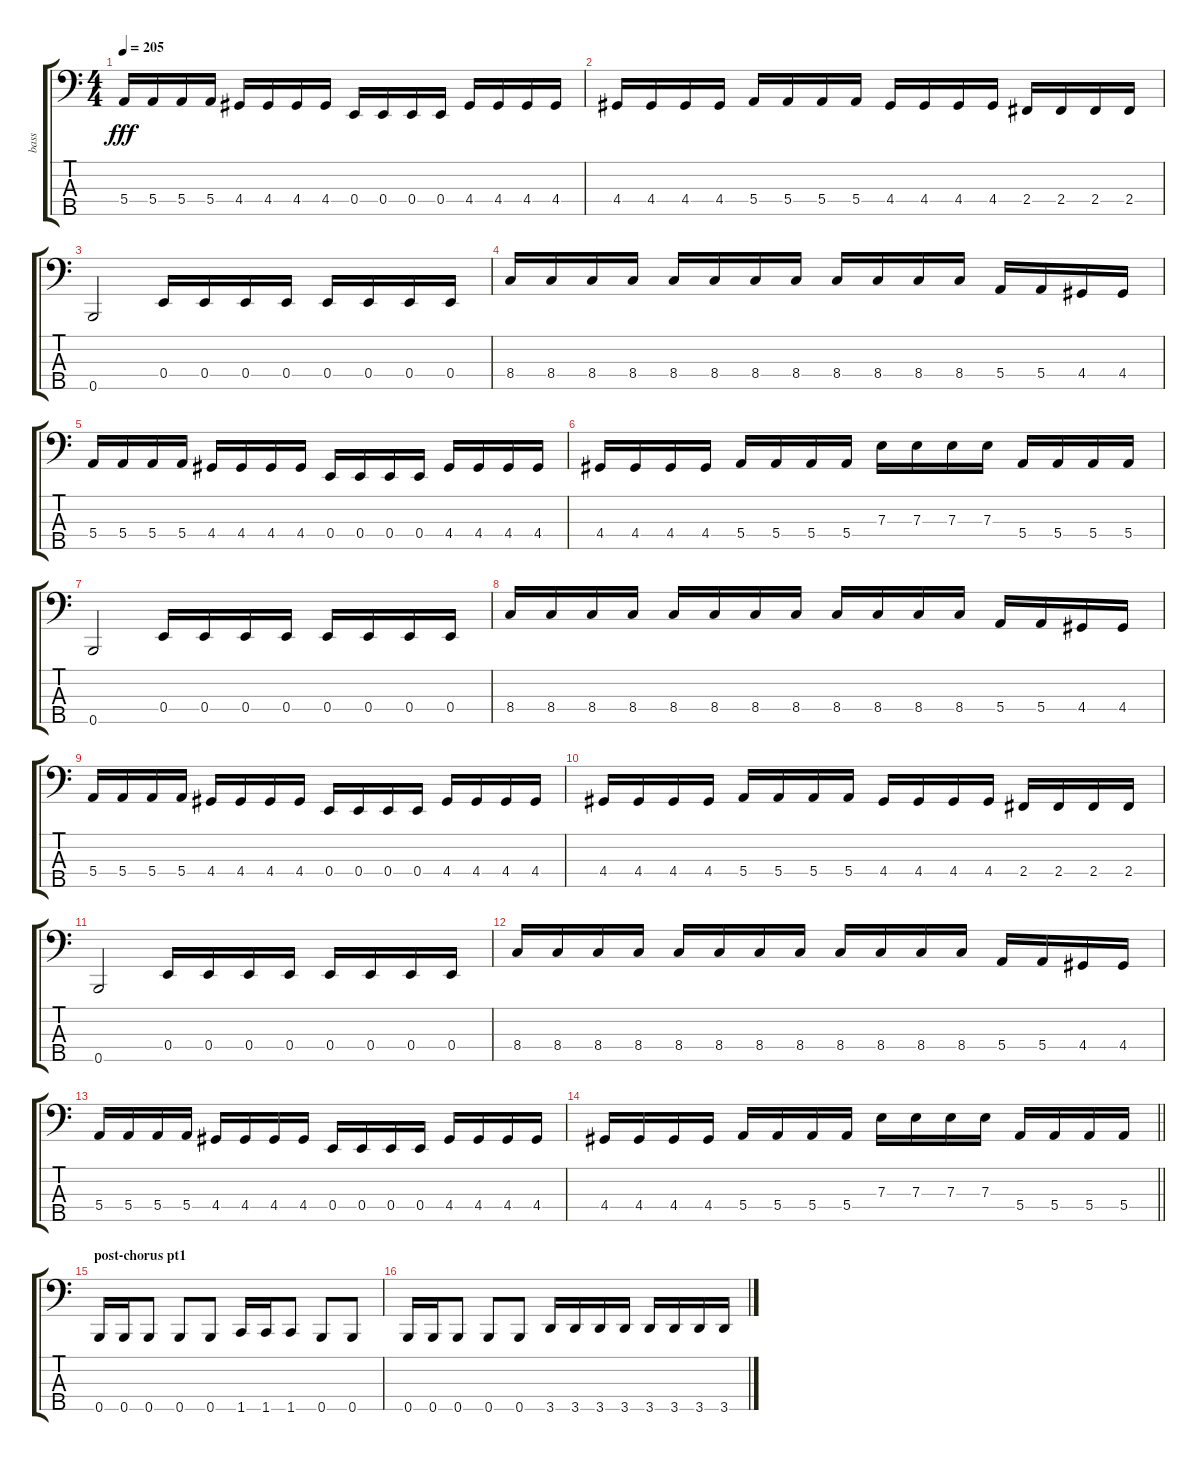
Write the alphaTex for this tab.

\track ("bass" "bass") {instrument electricbassfinger}
\staff {score tabs}
\tuning (G2 D2 A1 E1 B0) {hide}
\ts (4 4)
\tempo 205
\clef f4
\ks c
5.4.16{dy fff} 5.4.16 5.4.16 5.4.16 4.4.16 4.4.16 4.4.16 4.4.16 0.4.16 0.4.16 0.4.16 0.4.16 4.4.16 4.4.16 4.4.16 4.4.16 |
4.4.16 4.4.16 4.4.16 4.4.16 5.4.16 5.4.16 5.4.16 5.4.16 4.4.16 4.4.16 4.4.16 4.4.16 2.4.16 2.4.16 2.4.16 2.4.16 |
0.5.2 0.4.16 0.4.16 0.4.16 0.4.16 0.4.16 0.4.16 0.4.16 0.4.16 |
8.4.16 8.4.16 8.4.16 8.4.16 8.4.16 8.4.16 8.4.16 8.4.16 8.4.16 8.4.16 8.4.16 8.4.16 5.4.16 5.4.16 4.4.16 4.4.16 |
5.4.16 5.4.16 5.4.16 5.4.16 4.4.16 4.4.16 4.4.16 4.4.16 0.4.16 0.4.16 0.4.16 0.4.16 4.4.16 4.4.16 4.4.16 4.4.16 |
4.4.16 4.4.16 4.4.16 4.4.16 5.4.16 5.4.16 5.4.16 5.4.16 7.3.16 7.3.16 7.3.16 7.3.16 5.4.16 5.4.16 5.4.16 5.4.16 |
0.5.2 0.4.16 0.4.16 0.4.16 0.4.16 0.4.16 0.4.16 0.4.16 0.4.16 |
8.4.16 8.4.16 8.4.16 8.4.16 8.4.16 8.4.16 8.4.16 8.4.16 8.4.16 8.4.16 8.4.16 8.4.16 5.4.16 5.4.16 4.4.16 4.4.16 |
5.4.16 5.4.16 5.4.16 5.4.16 4.4.16 4.4.16 4.4.16 4.4.16 0.4.16 0.4.16 0.4.16 0.4.16 4.4.16 4.4.16 4.4.16 4.4.16 |
4.4.16 4.4.16 4.4.16 4.4.16 5.4.16 5.4.16 5.4.16 5.4.16 4.4.16 4.4.16 4.4.16 4.4.16 2.4.16 2.4.16 2.4.16 2.4.16 |
0.5.2 0.4.16 0.4.16 0.4.16 0.4.16 0.4.16 0.4.16 0.4.16 0.4.16 |
8.4.16 8.4.16 8.4.16 8.4.16 8.4.16 8.4.16 8.4.16 8.4.16 8.4.16 8.4.16 8.4.16 8.4.16 5.4.16 5.4.16 4.4.16 4.4.16 |
5.4.16 5.4.16 5.4.16 5.4.16 4.4.16 4.4.16 4.4.16 4.4.16 0.4.16 0.4.16 0.4.16 0.4.16 4.4.16 4.4.16 4.4.16 4.4.16 |
\barLineRight lightlight
4.4.16 4.4.16 4.4.16 4.4.16 5.4.16 5.4.16 5.4.16 5.4.16 7.3.16 7.3.16 7.3.16 7.3.16 5.4.16 5.4.16 5.4.16 5.4.16 |
\section ("" "post-chorus pt1")
0.5.16 0.5.16 0.5.8 0.5.8 0.5.8 1.5.16 1.5.16 1.5.8 0.5.8 0.5.8 |
0.5.16 0.5.16 0.5.8 0.5.8 0.5.8 3.5.16 3.5.16 3.5.16 3.5.16 3.5.16 3.5.16 3.5.16 3.5.16
